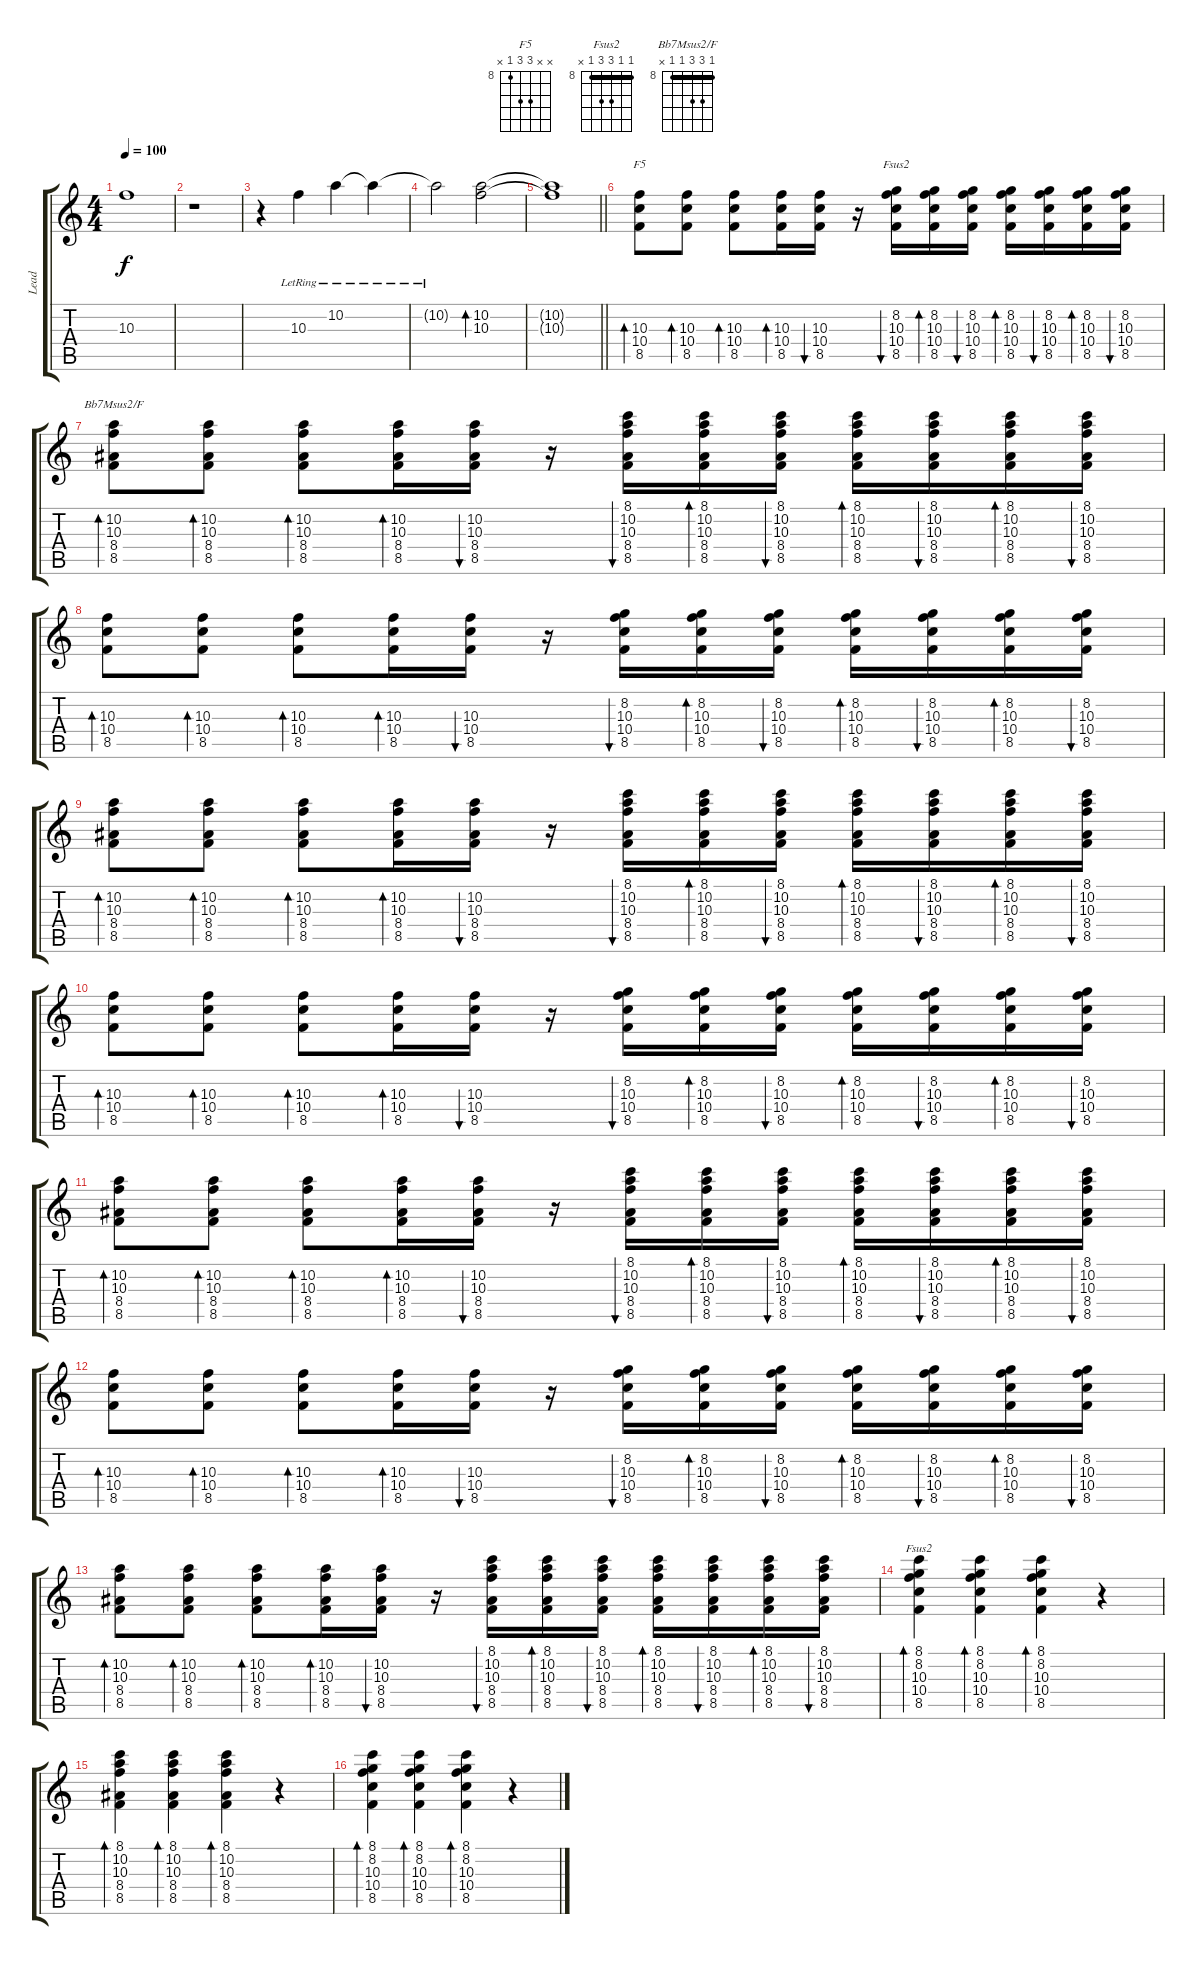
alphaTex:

\track ("Lead " "Lead ") {instrument overdrivenguitar}
\staff {score tabs}
\tuning (E4 B3 G3 D3 A2 E2) {hide}
\chord ("F5" x x 10 10 8 x) {firstfret 8}
\chord ("Fsus2" x 8 10 10 8 x) {firstfret 8 barre 8}
\chord ("Bb7Msus2/F" 8 10 10 8 8 x) {firstfret 8 barre 8}
\chord ("Fsus2" 8 8 10 10 8 x) {firstfret 8 barre 8}
\ts (4 4)
\tempo 100
\clef g2
\ks c
10.3{t}.1{dy f} |
r.1 |
r.4 10.3{lr}.4 10.2{lr}.4 10.2{lr t}.4 |
10.2{lr t}.2 (10.2 10.3).2{bd 30} |
\barLineRight lightlight
(10.2{t} 10.3{t}).1 |
(10.3 10.4 8.5).8{bd 30 ch "F5"} (10.3 10.4 8.5).8{bd 30} (10.3 10.4 8.5).8{bd 30} (10.3 10.4 8.5).16{bd 30} (10.3 10.4 8.5).16{bu 30} r.16 (8.2 10.3 10.4 8.5).16{bu 30 ch "Fsus2"} (8.2 10.3 10.4 8.5).16{bd 30} (8.2 10.3 10.4 8.5).16{bu 30} (8.2 10.3 10.4 8.5).16{bd 30} (8.2 10.3 10.4 8.5).16{bu 30} (8.2 10.3 10.4 8.5).16{bd 30} (8.2 10.3 10.4 8.5).16{bu 30} |
(10.2 10.3 8.4 8.5).8{bd 30 ch "Bb7Msus2/F"} (10.2 10.3 8.4 8.5).8{bd 30} (10.2 10.3 8.4 8.5).8{bd 30} (10.2 10.3 8.4 8.5).16{bd 30} (10.2 10.3 8.4 8.5).16{bu 30} r.16 (8.1 10.2 10.3 8.4 8.5).16{bu 30} (8.1 10.2 10.3 8.4 8.5).16{bd 30} (8.1 10.2 10.3 8.4 8.5).16{bu 30} (8.1 10.2 10.3 8.4 8.5).16{bd 30} (8.1 10.2 10.3 8.4 8.5).16{bu 30} (8.1 10.2 10.3 8.4 8.5).16{bd 30} (8.1 10.2 10.3 8.4 8.5).16{bu 30} |
(10.3 10.4 8.5).8{bd 30} (10.3 10.4 8.5).8{bd 30} (10.3 10.4 8.5).8{bd 30} (10.3 10.4 8.5).16{bd 30} (10.3 10.4 8.5).16{bu 30} r.16 (8.2 10.3 10.4 8.5).16{bu 30} (8.2 10.3 10.4 8.5).16{bd 30} (8.2 10.3 10.4 8.5).16{bu 30} (8.2 10.3 10.4 8.5).16{bd 30} (8.2 10.3 10.4 8.5).16{bu 30} (8.2 10.3 10.4 8.5).16{bd 30} (8.2 10.3 10.4 8.5).16{bu 30} |
(10.2 10.3 8.4 8.5).8{bd 30} (10.2 10.3 8.4 8.5).8{bd 30} (10.2 10.3 8.4 8.5).8{bd 30} (10.2 10.3 8.4 8.5).16{bd 30} (10.2 10.3 8.4 8.5).16{bu 30} r.16 (8.1 10.2 10.3 8.4 8.5).16{bu 30} (8.1 10.2 10.3 8.4 8.5).16{bd 30} (8.1 10.2 10.3 8.4 8.5).16{bu 30} (8.1 10.2 10.3 8.4 8.5).16{bd 30} (8.1 10.2 10.3 8.4 8.5).16{bu 30} (8.1 10.2 10.3 8.4 8.5).16{bd 30} (8.1 10.2 10.3 8.4 8.5).16{bu 30} |
(10.3 10.4 8.5).8{bd 30} (10.3 10.4 8.5).8{bd 30} (10.3 10.4 8.5).8{bd 30} (10.3 10.4 8.5).16{bd 30} (10.3 10.4 8.5).16{bu 30} r.16 (8.2 10.3 10.4 8.5).16{bu 30} (8.2 10.3 10.4 8.5).16{bd 30} (8.2 10.3 10.4 8.5).16{bu 30} (8.2 10.3 10.4 8.5).16{bd 30} (8.2 10.3 10.4 8.5).16{bu 30} (8.2 10.3 10.4 8.5).16{bd 30} (8.2 10.3 10.4 8.5).16{bu 30} |
(10.2 10.3 8.4 8.5).8{bd 30} (10.2 10.3 8.4 8.5).8{bd 30} (10.2 10.3 8.4 8.5).8{bd 30} (10.2 10.3 8.4 8.5).16{bd 30} (10.2 10.3 8.4 8.5).16{bu 30} r.16 (8.1 10.2 10.3 8.4 8.5).16{bu 30} (8.1 10.2 10.3 8.4 8.5).16{bd 30} (8.1 10.2 10.3 8.4 8.5).16{bu 30} (8.1 10.2 10.3 8.4 8.5).16{bd 30} (8.1 10.2 10.3 8.4 8.5).16{bu 30} (8.1 10.2 10.3 8.4 8.5).16{bd 30} (8.1 10.2 10.3 8.4 8.5).16{bu 30} |
(10.3 10.4 8.5).8{bd 30} (10.3 10.4 8.5).8{bd 30} (10.3 10.4 8.5).8{bd 30} (10.3 10.4 8.5).16{bd 30} (10.3 10.4 8.5).16{bu 30} r.16 (8.2 10.3 10.4 8.5).16{bu 30} (8.2 10.3 10.4 8.5).16{bd 30} (8.2 10.3 10.4 8.5).16{bu 30} (8.2 10.3 10.4 8.5).16{bd 30} (8.2 10.3 10.4 8.5).16{bu 30} (8.2 10.3 10.4 8.5).16{bd 30} (8.2 10.3 10.4 8.5).16{bu 30} |
(10.2 10.3 8.4 8.5).8{bd 30} (10.2 10.3 8.4 8.5).8{bd 30} (10.2 10.3 8.4 8.5).8{bd 30} (10.2 10.3 8.4 8.5).16{bd 30} (10.2 10.3 8.4 8.5).16{bu 30} r.16 (8.1 10.2 10.3 8.4 8.5).16{bu 30} (8.1 10.2 10.3 8.4 8.5).16{bd 30} (8.1 10.2 10.3 8.4 8.5).16{bu 30} (8.1 10.2 10.3 8.4 8.5).16{bd 30} (8.1 10.2 10.3 8.4 8.5).16{bu 30} (8.1 10.2 10.3 8.4 8.5).16{bd 30} (8.1 10.2 10.3 8.4 8.5).16{bu 30} |
(8.1 8.2 10.3 10.4 8.5).4{bd 30 ch "Fsus2"} (8.1 8.2 10.3 10.4 8.5).4{bd 30} (8.1 8.2 10.3 10.4 8.5).4{bd 30} r.4 |
(8.1 10.2 10.3 8.4 8.5).4{bd 30} (8.1 10.2 10.3 8.4 8.5).4{bd 30} (8.1 10.2 10.3 8.4 8.5).4{bd 30} r.4 |
(8.1 8.2 10.3 10.4 8.5).4{bd 30} (8.1 8.2 10.3 10.4 8.5).4{bd 30} (8.1 8.2 10.3 10.4 8.5).4{bd 30} r.4
